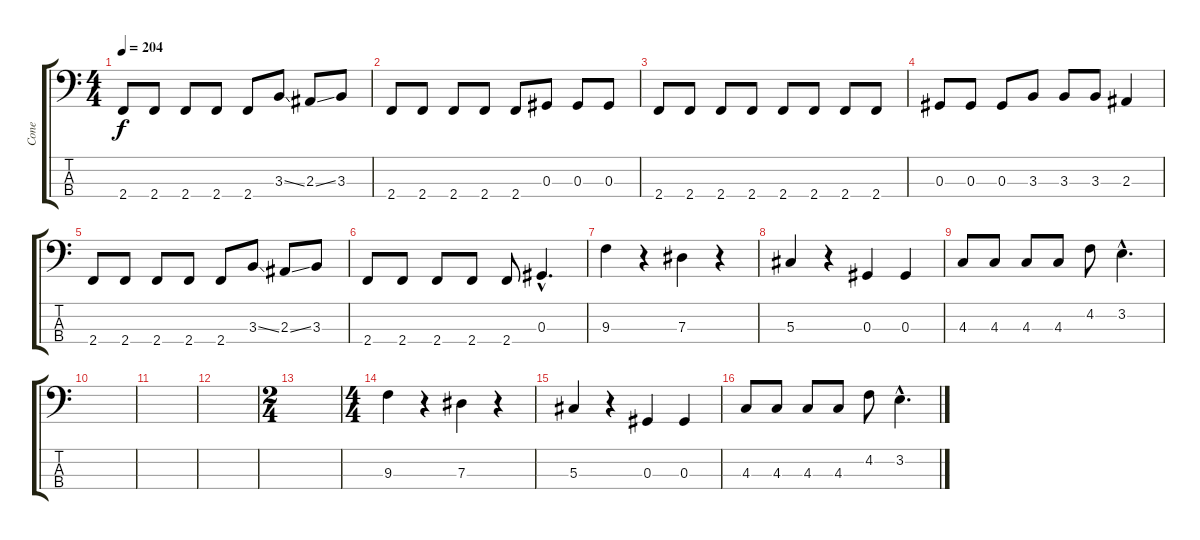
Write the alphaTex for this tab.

\track ("Cone" "Cone") {instrument electricbasspick}
\staff {score tabs}
\tuning (Gb2 Db2 Ab1 Eb1) {hide}
\ts (4 4)
\tempo 204
\clef f4
\ks c
2.4.8{dy f} 2.4.8 2.4.8 2.4.8 2.4.8 3.3{ss}.8 2.3{ss}.8 3.3.8 |
2.4.8 2.4.8 2.4.8 2.4.8 2.4.8 0.3.8 0.3.8 0.3.8 |
2.4.8 2.4.8 2.4.8 2.4.8 2.4.8 2.4.8 2.4.8 2.4.8 |
0.3.8 0.3.8 0.3.8 3.3.8 3.3.8 3.3.8 2.3.4 |
2.4.8 2.4.8 2.4.8 2.4.8 2.4.8 3.3{ss}.8 2.3{ss}.8 3.3.8 |
2.4.8 2.4.8 2.4.8 2.4.8 2.4.8 0.3{hac}.4{d} |
9.3.4 r.4 7.3.4 r.4 |
5.3.4 r.4 0.3.4 0.3.4 |
4.3.8 4.3.8 4.3.8 4.3.8 4.2.8 3.2{hac}.4{d} |
|
|
|
\ts (2 4)
|
\ts (4 4)
9.3.4 r.4 7.3.4 r.4 |
5.3.4 r.4 0.3.4 0.3.4 |
4.3.8 4.3.8 4.3.8 4.3.8 4.2.8 3.2{hac}.4{d}
